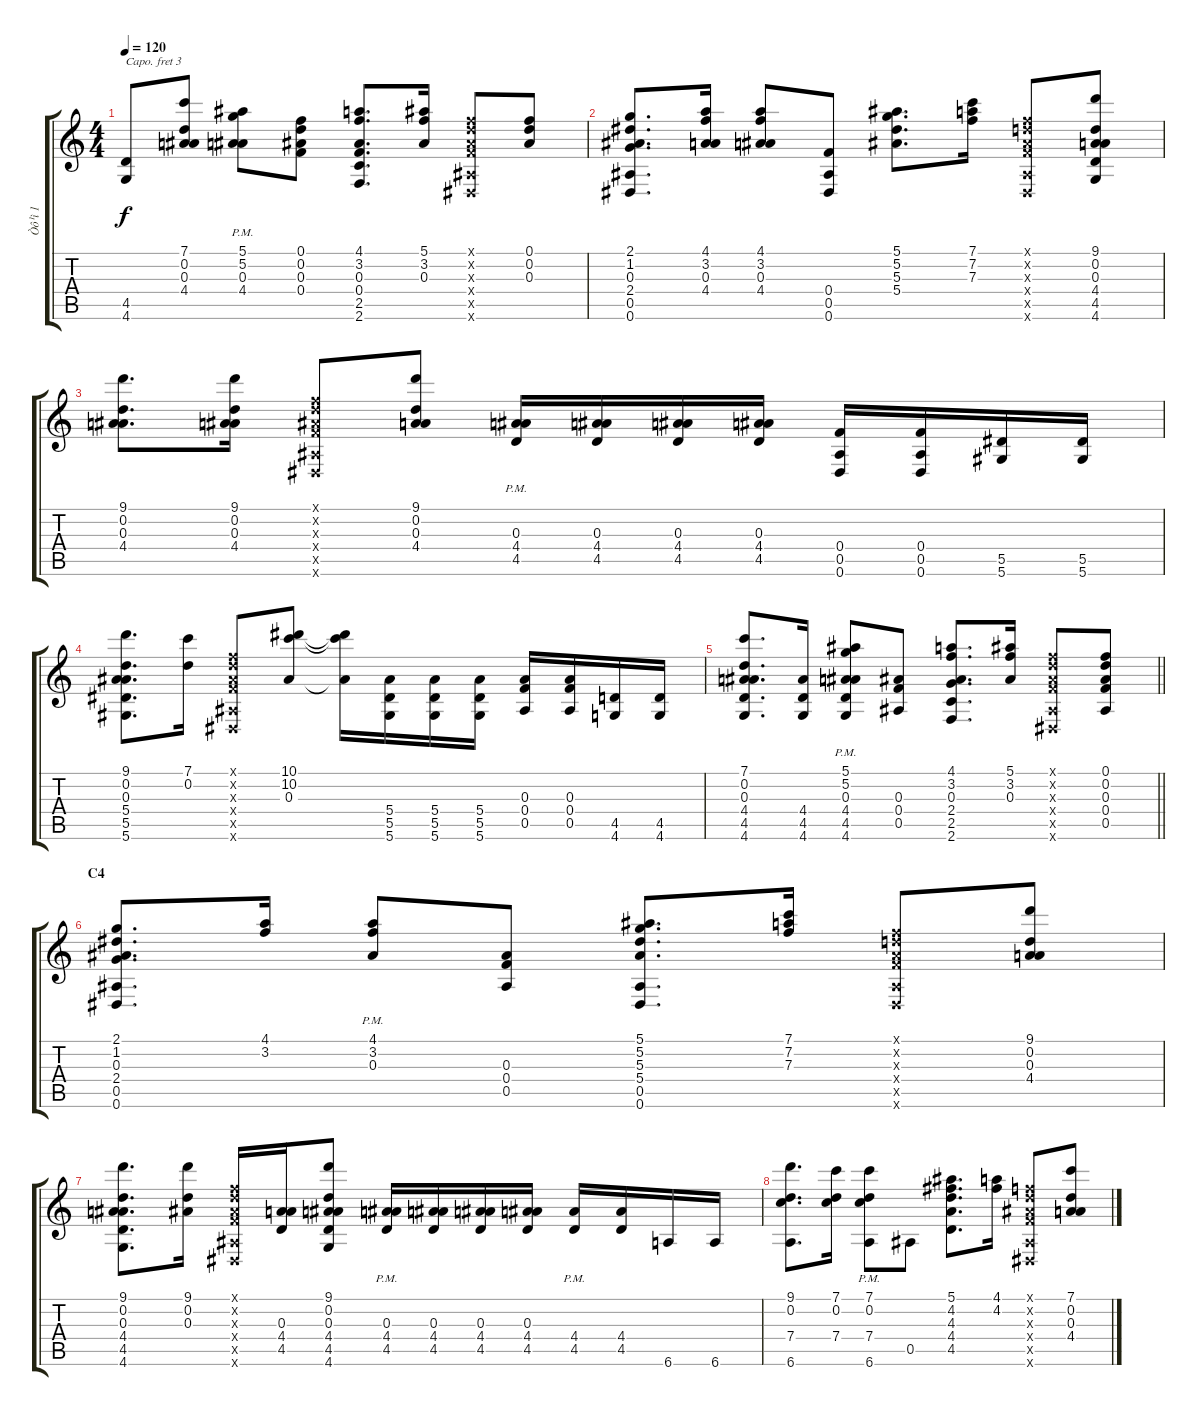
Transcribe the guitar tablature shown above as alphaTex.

\track ("Òô¹ì 1" "Òô¹ì 1") {instrument acousticguitarsteel}
\staff {score tabs}
\capo 3
\tuning (D4 B3 G3 D3 G2 C2) {hide}
\ts (4 4)
\tempo 120
\clef g2
\ks c
(4.5 4.6).8{dy f} (7.1 0.2 0.3 4.4).8 (5.1 5.2 0.3 4.4{pm}).8 (0.1 0.2 0.3 0.4).8 (4.1 3.2 0.3 0.4 2.5 2.6).8{d} (5.1 3.2 0.3).16 (0.1{x} 0.2{x} 0.3{x} 0.4{x} 0.5{x} 0.6{x}).8 (0.1 0.2 0.3).8 |
(2.1 1.2 0.3 2.4 0.5 0.6).8{d} (4.1 3.2 0.3 4.4).16 (4.1 3.2 0.3 4.4).8 (0.4 0.5 0.6).8 (5.1 5.2 5.3 5.4).8{d} (7.1 7.2 7.3).16 (0.1{x} 0.2{x} 0.3{x} 0.4{x} 0.5{x} 0.6{x}).8 (9.1 0.2 0.3 4.4 4.5 4.6).8 |
(9.1 0.2 0.3 4.4).8{d} (9.1 0.2 0.3 4.4).16 (0.1{x} 0.2{x} 0.3{x} 0.4{x} 0.5{x} 0.6{x}).8 (9.1 0.2 0.3 4.4).8 (0.3 4.4 4.5{pm}).16 (0.3 4.4 4.5).16 (0.3 4.4 4.5).16 (0.3 4.4 4.5).16 (0.4 0.5 0.6).16 (0.4 0.5 0.6).16 (5.5 5.6).16 (5.5 5.6).16 |
(9.1 0.2 0.3 5.4 5.5 5.6).8{d} (7.1 0.2).16 (0.1{x} 0.2{x} 0.3{x} 0.4{x} 0.5{x} 0.6{x}).8 (10.1 10.2 0.3).8 (10.1{t} 10.2{t} 0.3{t}).16 (5.4 5.5 5.6).16 (5.4 5.5 5.6).16 (5.4 5.5 5.6).16 (0.3 0.4 0.5).16 (0.3 0.4 0.5).16 (4.5 4.6).16 (4.5 4.6).16 |
\barLineRight lightlight
(7.1 0.2 0.3 4.4 4.5 4.6).8{d} (4.4 4.5 4.6).16 (5.1 5.2 0.3 4.4 4.5 4.6{pm}).8 (0.3 0.4 0.5).8 (4.1 3.2 0.3 2.4 2.5 2.6).8{d} (5.1 3.2 0.3).16 (0.1{x} 0.2{x} 0.3{x} 0.4{x} 0.5{x} 0.6{x}).8 (0.1 0.2 0.3 0.4 0.5).8 |
\section ("" "C4")
(2.1 1.2 0.3 2.4 0.5 0.6).8{d} (4.1 3.2).16 (4.1 3.2 0.3{pm}).8 (0.3 0.4 0.5).8 (5.1 5.2 5.3 5.4 0.5 0.6).8{d} (7.1 7.2 7.3).16 (0.1{x} 0.2{x} 0.3{x} 0.4{x} 0.5{x} 0.6{x}).8 (9.1 0.2 0.3 4.4).8 |
(9.1 0.2 0.3 4.4 4.5 4.6).8{d} (9.1 0.2 0.3).16 (0.1{x} 0.2{x} 0.3{x} 0.4{x} 0.5{x} 0.6{x}).16 (0.3 4.4 4.5).16 (9.1 0.2 0.3 4.4 4.5 4.6).8 (0.3 4.4 4.5{pm}).16 (0.3 4.4 4.5).16 (0.3 4.4 4.5).16 (0.3 4.4 4.5).16 (4.4 4.5{pm}).16 (4.4 4.5).16 6.6.16 6.6.16 |
(9.1 0.2 7.4 6.6).8{d} (7.1 0.2 7.4).16 (7.1 0.2 7.4 6.6{pm}).8 0.5.8 (5.1 4.2 4.3 4.4 4.5).8{d} (4.1 4.2).16 (0.1{x} 0.2{x} 0.3{x} 0.4{x} 0.5{x} 0.6{x}).8 (7.1 0.2 0.3 4.4).8
